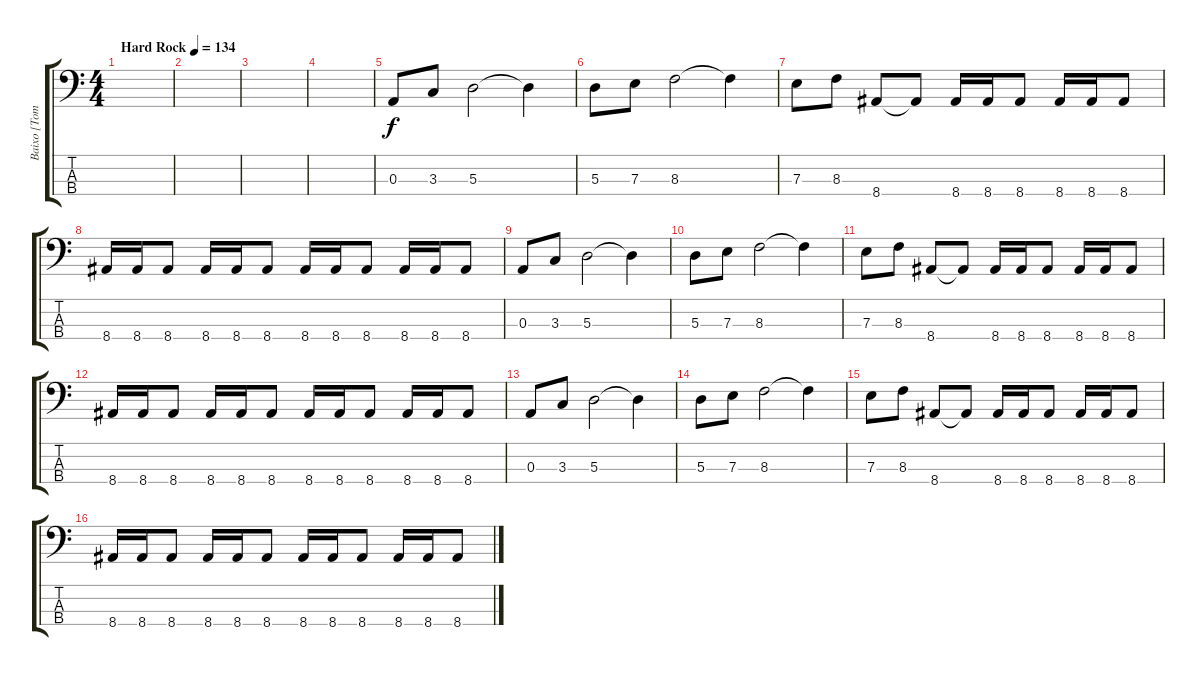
\track ("Baixo [Tom Hamilton]" "Baixo [Tom") {instrument electricbassfinger}
\staff {score tabs}
\tuning (G2 D2 A1 D1) {hide}
\ts (4 4)
\tempo (134 "Hard Rock")
\clef f4
\ks c
|
|
|
|
0.3.8 3.3.8 5.3.2 5.3{t}.4 |
5.3.8 7.3.8 8.3.2 8.3{t}.4 |
7.3.8 8.3.8 8.4.8 8.4{t}.8 8.4.16 8.4.16 8.4.8 8.4.16 8.4.16 8.4.8 |
8.4.16 8.4.16 8.4.8 8.4.16 8.4.16 8.4.8 8.4.16 8.4.16 8.4.8 8.4.16 8.4.16 8.4.8 |
0.3.8 3.3.8 5.3.2 5.3{t}.4 |
5.3.8 7.3.8 8.3.2 8.3{t}.4 |
7.3.8 8.3.8 8.4.8 8.4{t}.8 8.4.16 8.4.16 8.4.8 8.4.16 8.4.16 8.4.8 |
8.4.16 8.4.16 8.4.8 8.4.16 8.4.16 8.4.8 8.4.16 8.4.16 8.4.8 8.4.16 8.4.16 8.4.8 |
0.3.8 3.3.8 5.3.2 5.3{t}.4 |
5.3.8 7.3.8 8.3.2 8.3{t}.4 |
7.3.8 8.3.8 8.4.8 8.4{t}.8 8.4.16 8.4.16 8.4.8 8.4.16 8.4.16 8.4.8 |
8.4.16 8.4.16 8.4.8 8.4.16 8.4.16 8.4.8 8.4.16 8.4.16 8.4.8 8.4.16 8.4.16 8.4.8
